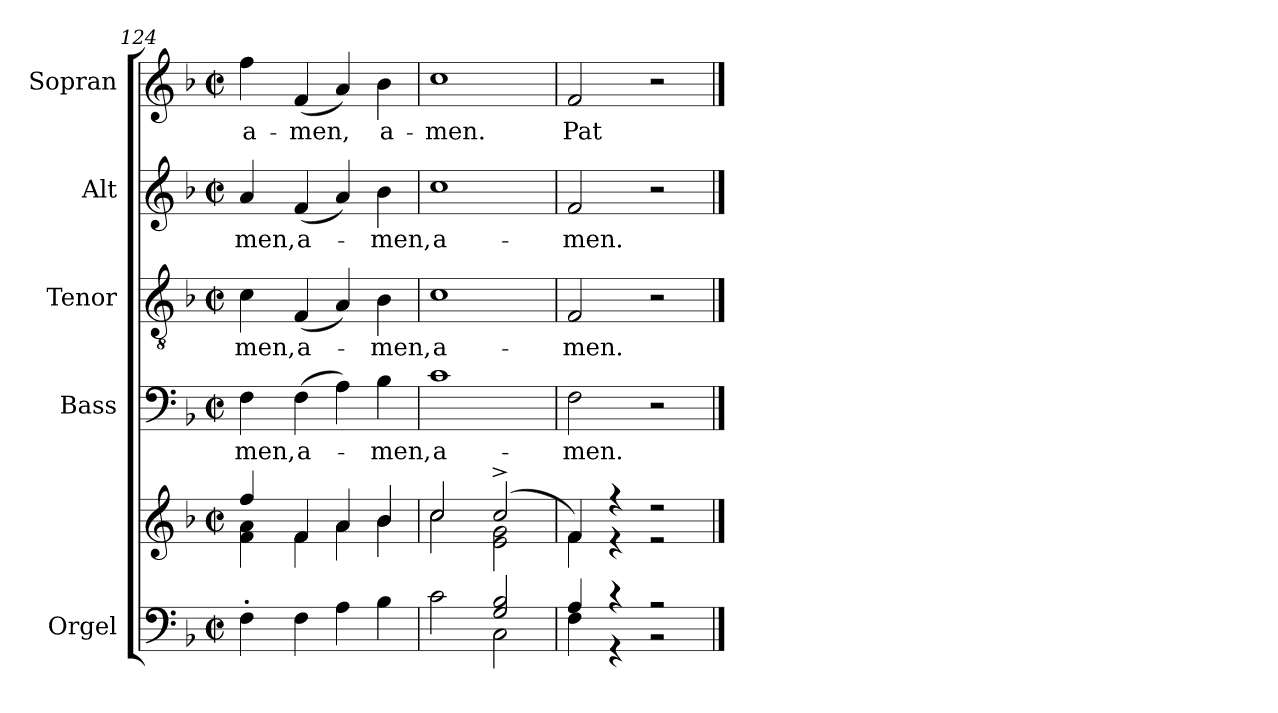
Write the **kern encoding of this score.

**kern	**kern	**kern	**text	**kern	**text	**kern	**text	**kern	**text
*part5	*part5	*part4	*part4	*part3	*part3	*part2	*part2	*part1	*part1
*staff6	*staff5	*staff4	*staff4	*staff3	*staff3	*staff2	*staff2	*staff1	*staff1
*I"Orgel	*	*I"Bass	*	*I"Tenor	*	*I"Alt	*	*I"Sopran	*
*I'Org.	*	*I'B.	*	*I'T.	*	*I'A.	*	*I'S.	*
*clefF4	*clefG2	*clefF4	*	*clefGv2	*	*clefG2	*	*clefG2	*
*k[b-]	*k[b-]	*k[b-]	*	*k[b-]	*	*k[b-]	*	*k[b-]	*
*F:	*F:	*F:	*	*F:	*	*F:	*	*F:	*
*M2/2	*M2/2	*M2/2	*	*M2/2	*	*M2/2	*	*M2/2	*
*met(c|)	*met(c|)	*met(c|)	*	*met(c|)	*	*met(c|)	*	*met(c|)	*
=124	=124	=124	=124	=124	=124	=124	=124	=124	=124
*	*^	*	*	*	*	*	*	*	*
!	!	!	!	!LO:LY:b	!	!LO:LY:b	!	!LO:LY:b	!	!LO:LY:b
4F'>\	4ff/	4f\ 4a\	4F\	-men,	4c\	-men,	4a/	-men,	4ff\	a-
!	!	!	!	!LO:LY:b	!	!LO:LY:b	!	!LO:LY:b	!	!LO:LY:b
4F\	4f/	4f\	(>4F\	a-	(<4F/	a-	(<4f/	a-	(<4f/	-men,
4A\	4a/	4a\	4A\)	.	4A/)	.	4a/)	.	4a/)	.
!	!	!	!	!LO:LY:b	!	!LO:LY:b	!	!LO:LY:b	!	!LO:LY:b
4B-\	4b-/	4b-\	4B-\	-men,	4B-\	-men,	4b-\	-men,	4b-\	a-
=125	=125	=125	=125	=125	=125	=125	=125	=125	=125	=125
*^	*	*	*	*	*	*	*	*	*	*
!	!	!	!	!	!LO:LY:b	!	!LO:LY:b	!	!LO:LY:b	!	!LO:LY:b
2c\	2ryy	2cc/	2cc\	1c	a-	1c	a-	1cc	a-	1cc	-men.
2G/ 2B-/	2C\	(2cc^>/	2e\ 2g\	.	.	.	.	.	.	.	.
=126	=126	=126	=126	=126	=126	=126	=126	=126	=126	=126	=126
!	!	!	!	!	!LO:LY:b	!	!LO:LY:b	!	!LO:LY:b	!	!LO:LY:b
4A/	4F\	4f/)	4f\	2F\	-men.	2F/	-men.	2f/	-men.	2f/	Pat-
4r	4r	4r	4r	.	.	.	.	.	.	.	.
2r	2r	2r	2r	2r	.	2r	.	2r	.	2r	.
*v	*v	*	*	*	*	*	*	*	*	*	*
*	*v	*v	*	*	*	*	*	*	*	*
==	==	==	==	==	==	==	==	==	==
*-	*-	*-	*-	*-	*-	*-	*-	*-	*-
